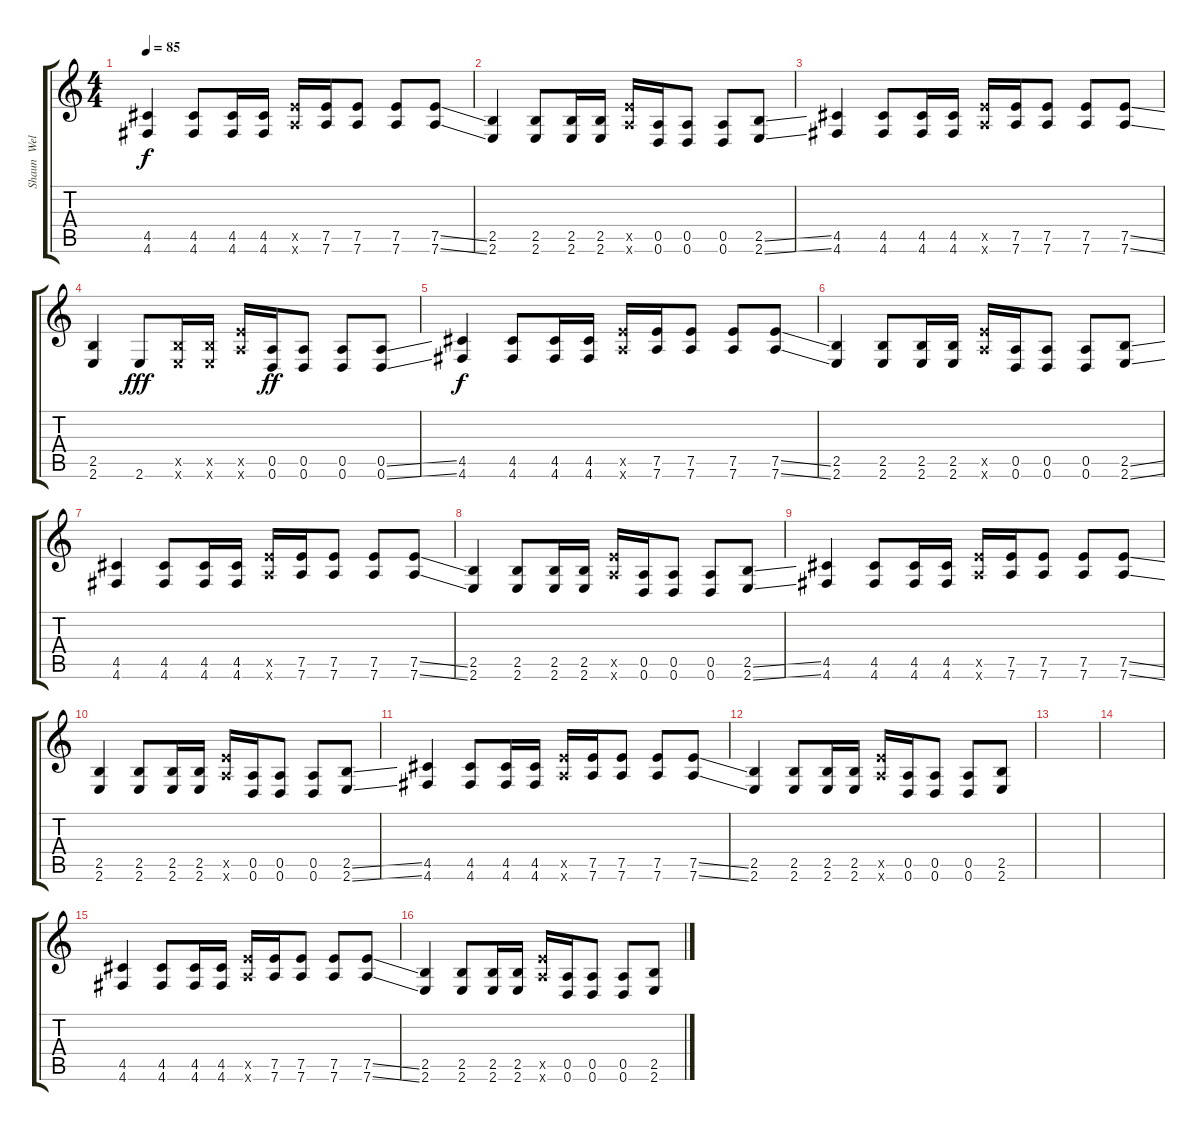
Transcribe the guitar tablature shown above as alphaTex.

\track ("Shaun  Welgemoed 2" "Shaun  Wel") {instrument electricguitarjazz}
\staff {score tabs}
\tuning (E4 B3 G3 D3 A2 D2) {hide}
\ts (4 4)
\tempo 85
\clef g2
\ks c
(4.5 4.6).4{dy f} (4.5 4.6).8 (4.5 4.6).16 (4.5 4.6).16 (7.5{x} 7.6{x}).16 (7.5 7.6).16 (7.5 7.6).8 (7.5 7.6).8 (7.5{ss} 7.6{ss}).8 |
(2.5 2.6).4 (2.5 2.6).8 (2.5 2.6).16 (2.5 2.6).16 (7.5{x} 7.6{x}).16 (0.5 0.6).16 (0.5 0.6).8 (0.5 0.6).8 (2.5{ss} 2.6{ss}).8 |
(4.5 4.6).4 (4.5 4.6).8 (4.5 4.6).16 (4.5 4.6).16 (7.5{x} 7.6{x}).16 (7.5 7.6).16 (7.5 7.6).8 (7.5 7.6).8 (7.5{ss} 7.6{ss}).8 |
(2.5 2.6).4 2.6.8{dy fff instrument guitarfretnoise} (2.5{x} 2.6{x}).16{volume 16 instrument distortionguitar} (2.5{x} 2.6{x}).16 (7.5{x} 7.6{x}).16 (0.5 0.6).16{dy ff} (0.5 0.6).8 (0.5 0.6).8 (0.5{ss} 0.6{ss}).8 |
(4.5 4.6).4{dy f} (4.5 4.6).8 (4.5 4.6).16 (4.5 4.6).16 (7.5{x} 7.6{x}).16 (7.5 7.6).16 (7.5 7.6).8 (7.5 7.6).8 (7.5{ss} 7.6{ss}).8 |
(2.5 2.6).4 (2.5 2.6).8 (2.5 2.6).16 (2.5 2.6).16 (7.5{x} 7.6{x}).16 (0.5 0.6).16 (0.5 0.6).8 (0.5 0.6).8 (2.5{ss} 2.6{ss}).8 |
(4.5 4.6).4 (4.5 4.6).8 (4.5 4.6).16 (4.5 4.6).16 (7.5{x} 7.6{x}).16 (7.5 7.6).16 (7.5 7.6).8 (7.5 7.6).8 (7.5{ss} 7.6{ss}).8 |
(2.5 2.6).4 (2.5 2.6).8 (2.5 2.6).16 (2.5 2.6).16 (7.5{x} 7.6{x}).16 (0.5 0.6).16 (0.5 0.6).8 (0.5 0.6).8 (2.5{ss} 2.6{ss}).8 |
(4.5 4.6).4 (4.5 4.6).8 (4.5 4.6).16 (4.5 4.6).16 (7.5{x} 7.6{x}).16 (7.5 7.6).16 (7.5 7.6).8 (7.5 7.6).8 (7.5{ss} 7.6{ss}).8 |
(2.5 2.6).4 (2.5 2.6).8 (2.5 2.6).16 (2.5 2.6).16 (7.5{x} 7.6{x}).16 (0.5 0.6).16 (0.5 0.6).8 (0.5 0.6).8 (2.5{ss} 2.6{ss}).8 |
(4.5 4.6).4 (4.5 4.6).8 (4.5 4.6).16 (4.5 4.6).16 (7.5{x} 7.6{x}).16 (7.5 7.6).16 (7.5 7.6).8 (7.5 7.6).8 (7.5{ss} 7.6{ss}).8 |
(2.5 2.6).4 (2.5 2.6).8 (2.5 2.6).16 (2.5 2.6).16 (7.5{x} 7.6{x}).16 (0.5 0.6).16 (0.5 0.6).8 (0.5 0.6).8 (2.5 2.6).8 |
|
|
(4.5 4.6).4{instrument electricguitarjazz} (4.5 4.6).8 (4.5 4.6).16 (4.5 4.6).16 (7.5{x} 7.6{x}).16 (7.5 7.6).16 (7.5 7.6).8 (7.5 7.6).8 (7.5{ss} 7.6{ss}).8 |
(2.5 2.6).4 (2.5 2.6).8 (2.5 2.6).16 (2.5 2.6).16 (7.5{x} 7.6{x}).16 (0.5 0.6).16 (0.5 0.6).8 (0.5 0.6).8 (2.5{ss} 2.6{ss}).8
